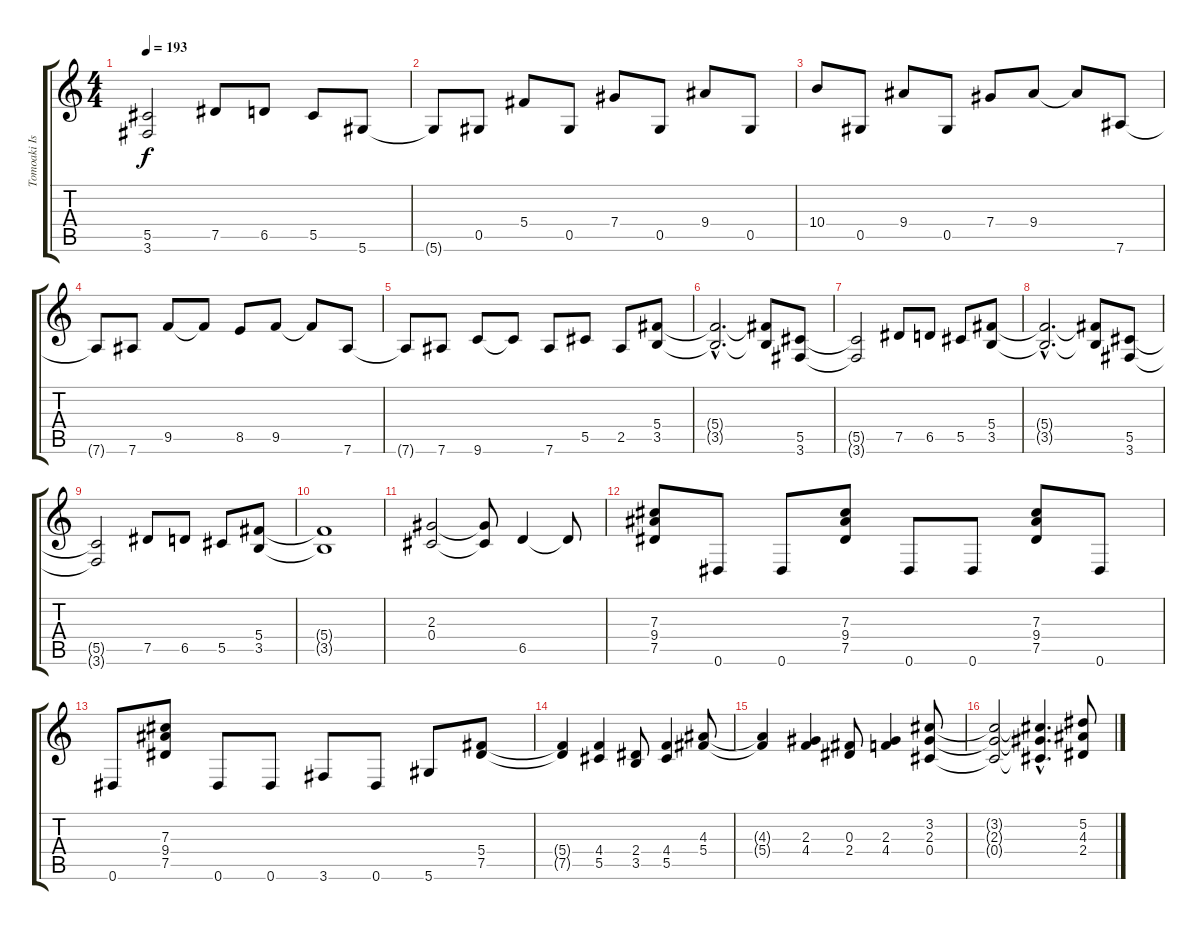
\track ("Tomoaki Ishizuka (Pata)" "Tomoaki Is") {instrument distortionguitar}
\staff {score tabs}
\tuning (Eb4 Bb3 Gb3 Db3 Ab2 Eb2) {hide}
\ts (4 4)
\tempo 193
\clef g2
\ks c
(5.5{t} 3.6{t}).2{dy f} 7.5.8 6.5.8 5.5.8 5.6.8 |
5.6{t}.8 0.5.8 5.4.8 0.5.8 7.4.8 0.5.8 9.4.8 0.5.8 |
10.4.8 0.5.8 9.4.8 0.5.8 7.4.8 9.4.8 9.4{t}.8 7.6.8 |
7.6{t}.8 7.6.8 9.5.8 9.5{t}.8 8.5.8 9.5.8 9.5{t}.8 7.6.8 |
7.6{t}.8 7.6.8 9.6.8 9.6{t}.8 7.6.8 5.5.8 2.5.8 (5.4 3.5).8 |
(5.4{hac t} 3.5{hac t}).2{d} (5.4{t} 3.5{t}).8 (5.5 3.6).8 |
(5.5{t} 3.6{t}).2 7.5.8 6.5.8 5.5.8 (5.4 3.5).8 |
(5.4{hac t} 3.5{hac t}).2{d} (5.4{t} 3.5{t}).8 (5.5 3.6).8 |
(5.5{t} 3.6{t}).2 7.5.8 6.5.8 5.5.8 (5.4 3.5).8 |
(5.4{t} 3.5{t}).1 |
(2.3 0.4).2 (2.3{t} 0.4{t}).8 6.5.4 6.5{t}.8 |
(7.3 9.4 7.5).8 0.6.8 0.6.8 (7.3 9.4 7.5).8 0.6.8 0.6.8 (7.3 9.4 7.5).8 0.6.8 |
0.6.8 (7.3 9.4 7.5).8 0.6.8 0.6.8 3.6.8 0.6.8 5.6.8 (5.4 7.5).8 |
(5.4{t} 7.5{t}).4 (4.4 5.5).4 (2.4 3.5).8 (4.4 5.5).4 (4.3 5.4).8 |
(4.3{t} 5.4{t}).4 (2.3 4.4).4 (0.3 2.4).8 (2.3 4.4).4 (3.2 2.3 0.4).8 |
(3.2{t} 2.3{t} 0.4{t}).2 (3.2{hac t} 2.3{hac t} 0.4{hac t}).4{d} (5.2 4.3 2.4).8
